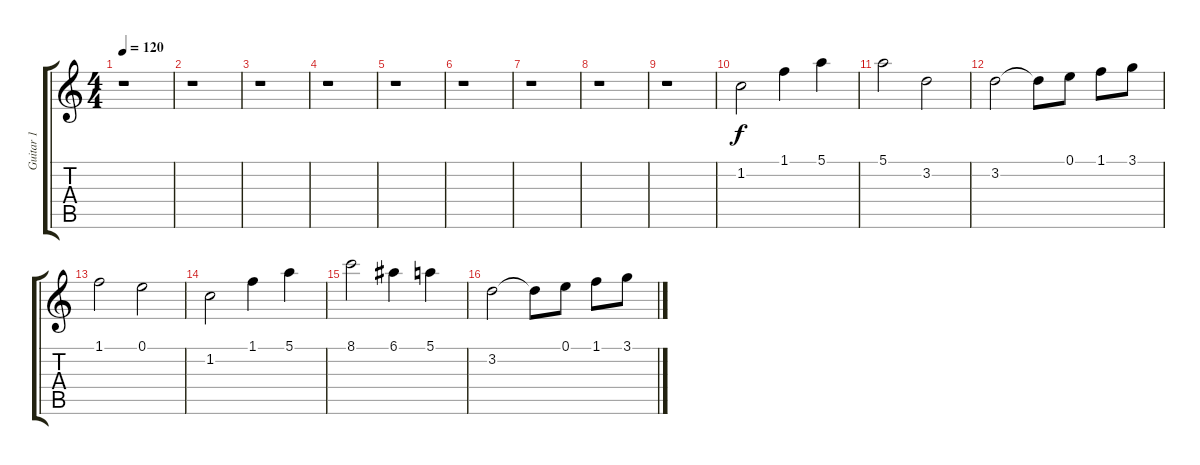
\track ("Guitar 1" "Guitar 1") {instrument distortionguitar}
\staff {score tabs}
\tuning (E4 B3 G3 D3 A2 E2) {hide}
\ts (4 4)
\tempo 120
\clef g2
\ks c
r.1{dy f} |
r.1 |
r.1 |
r.1 |
r.1 |
r.1 |
r.1 |
r.1 |
r.1 |
1.2.2 1.1.4 5.1.4 |
5.1.2 3.2.2 |
3.2.2 3.2{t}.8 0.1.8 1.1.8 3.1.8 |
1.1.2 0.1.2 |
1.2.2 1.1.4 5.1.4 |
8.1.2 6.1.4 5.1.4 |
3.2.2 3.2{t}.8 0.1.8 1.1.8 3.1.8
